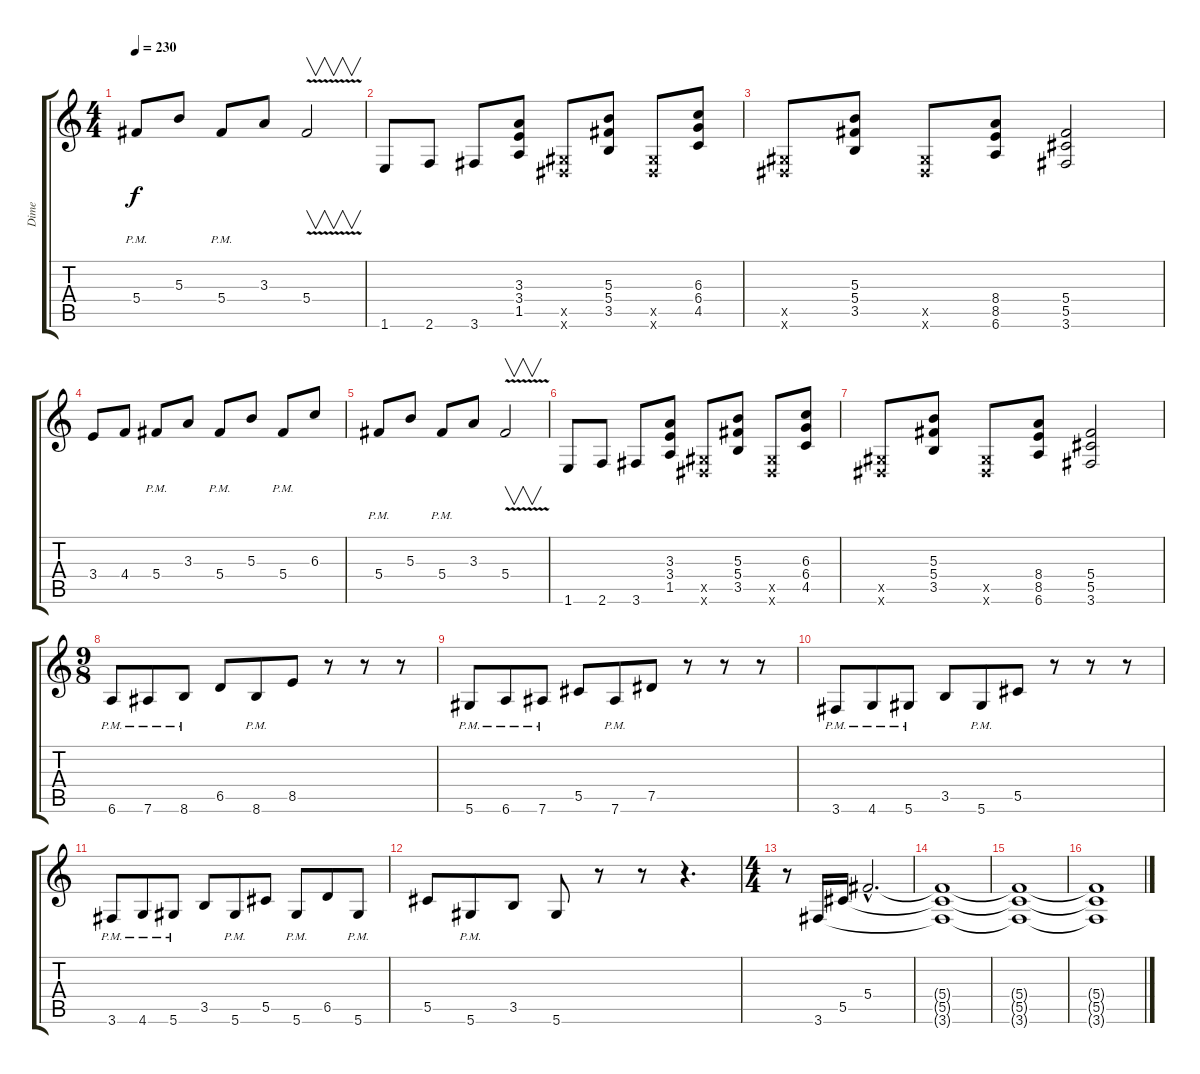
\track ("Dime" "Dime") {instrument distortionguitar}
\staff {score tabs}
\tuning (Eb4 Bb3 Gb3 Db3 Ab2 Eb2) {hide}
\ts (4 4)
\tempo 230
\clef g2
\ks c
5.4{pm}.8{dy f} 5.3.8 5.4{pm}.8 3.3.8 5.4{v}.2{v} |
1.6.8 2.6.8 3.6.8 (3.3 3.4 1.5).8 (0.5{x} 0.6{x}).8 (5.3 5.4 3.5).8 (0.5{x} 0.6{x}).8 (6.3 6.4 4.5).8 |
(0.5{x} 0.6{x}).8 (5.3 5.4 3.5).8 (0.5{x} 0.6{x}).8 (8.4 8.5 6.6).8 (5.4 5.5 3.6).2 |
3.4.8 4.4.8 5.4{pm}.8 3.3.8 5.4{pm}.8 5.3.8 5.4{pm}.8 6.3.8 |
5.4{pm}.8 5.3.8 5.4{pm}.8 3.3.8 5.4{v}.2{v} |
1.6.8 2.6.8 3.6.8 (3.3 3.4 1.5).8 (0.5{x} 0.6{x}).8 (5.3 5.4 3.5).8 (0.5{x} 0.6{x}).8 (6.3 6.4 4.5).8 |
(0.5{x} 0.6{x}).8 (5.3 5.4 3.5).8 (0.5{x} 0.6{x}).8 (8.4 8.5 6.6).8 (5.4 5.5 3.6).2 |
\ts (9 8)
6.6{pm}.8 7.6{pm}.8 8.6{pm}.8 6.5.8 8.6{pm}.8 8.5.8 r.8 r.8 r.8 |
5.6{pm}.8 6.6{pm}.8 7.6{pm}.8 5.5.8 7.6{pm}.8 7.5.8 r.8 r.8 r.8 |
3.6{pm}.8 4.6{pm}.8 5.6{pm}.8 3.5.8 5.6{pm}.8 5.5.8 r.8 r.8 r.8 |
3.6{pm}.8 4.6{pm}.8 5.6{pm}.8 3.5.8 5.6{pm}.8 5.5.8 5.6{pm}.8 6.5.8 5.6{pm}.8 |
5.5.8 5.6{pm}.8 3.5.8 5.6.8 r.8 r.8 r.4{d} |
\ts (4 4)
r.8 3.6.16 5.5.16 5.4{hac}.2{d} |
(5.4{t} 5.5{t} 3.6{t}).1 |
(5.4{t} 5.5{t} 3.6{t}).1 |
(5.4{t} 5.5{t} 3.6{t}).1
